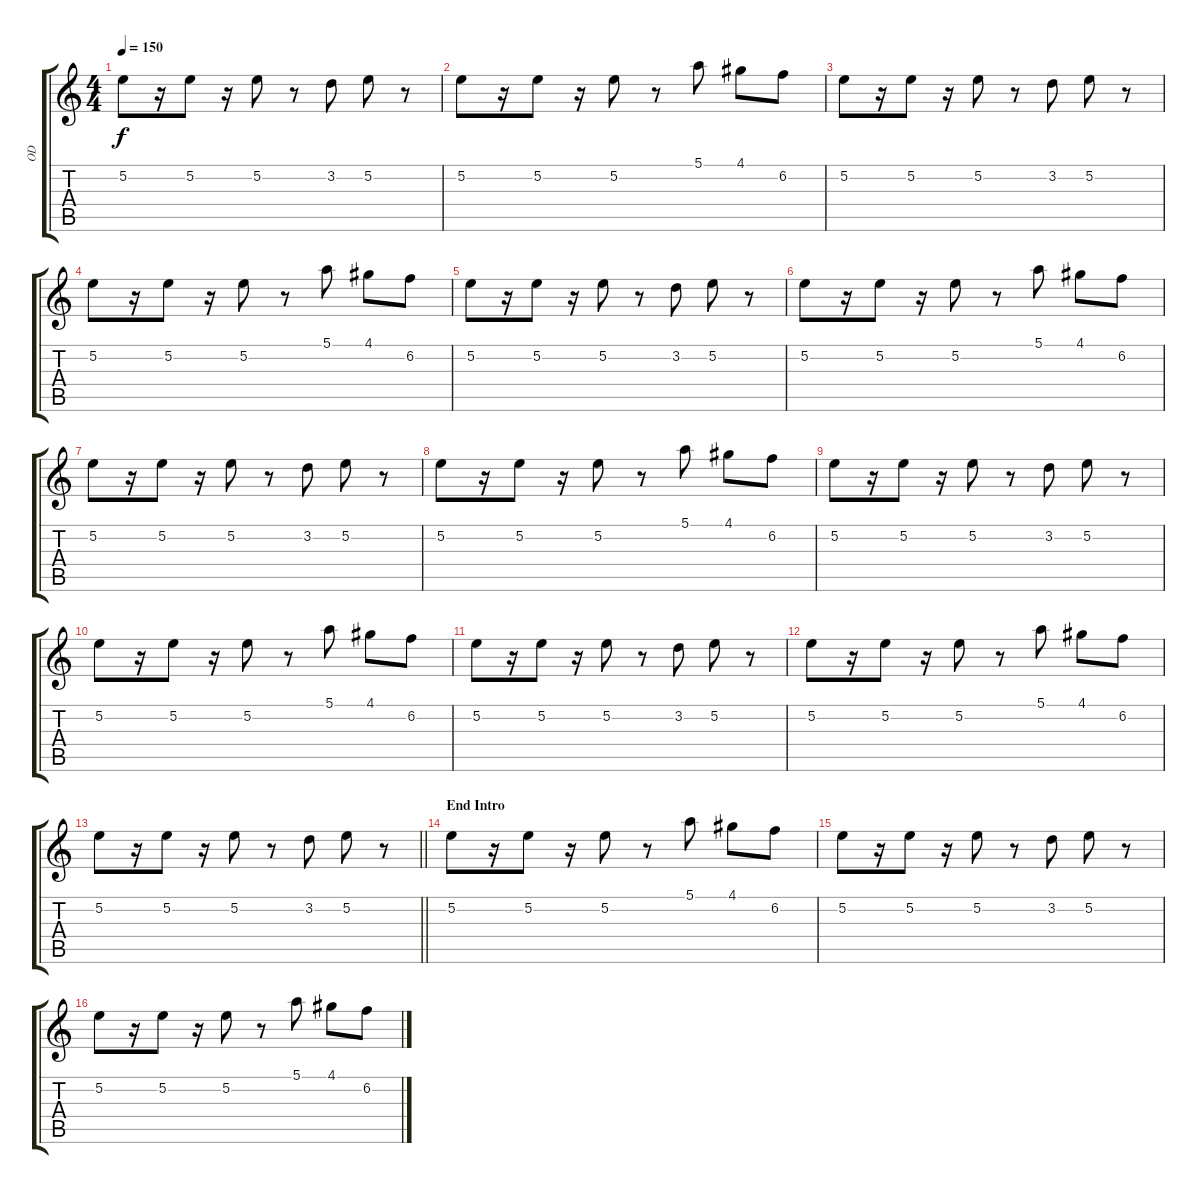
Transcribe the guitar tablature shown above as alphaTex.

\track ("OD" "OD") {instrument overdrivenguitar}
\staff {score tabs}
\tuning (E4 B3 G3 D3 A2 E2) {hide}
\ts (4 4)
\tempo 150
\clef g2
\ks c
5.2.8{dy f} r.16 5.2.8 r.16 5.2.8 r.8 3.2.8 5.2.8 r.8 |
5.2.8 r.16 5.2.8 r.16 5.2.8 r.8 5.1.8 4.1.8 6.2.8 |
5.2.8 r.16 5.2.8 r.16 5.2.8 r.8 3.2.8 5.2.8 r.8 |
5.2.8 r.16 5.2.8 r.16 5.2.8 r.8 5.1.8 4.1.8 6.2.8 |
5.2.8 r.16 5.2.8 r.16 5.2.8 r.8 3.2.8 5.2.8 r.8 |
5.2.8 r.16 5.2.8 r.16 5.2.8 r.8 5.1.8 4.1.8 6.2.8 |
5.2.8 r.16 5.2.8 r.16 5.2.8 r.8 3.2.8 5.2.8 r.8 |
5.2.8 r.16 5.2.8 r.16 5.2.8 r.8 5.1.8 4.1.8 6.2.8 |
5.2.8 r.16 5.2.8 r.16 5.2.8 r.8 3.2.8 5.2.8 r.8 |
5.2.8 r.16 5.2.8 r.16 5.2.8 r.8 5.1.8 4.1.8 6.2.8 |
5.2.8 r.16 5.2.8 r.16 5.2.8 r.8 3.2.8 5.2.8 r.8 |
5.2.8 r.16 5.2.8 r.16 5.2.8 r.8 5.1.8 4.1.8 6.2.8 |
\barLineRight lightlight
5.2.8 r.16 5.2.8 r.16 5.2.8 r.8 3.2.8 5.2.8 r.8 |
\section ("" "End Intro")
5.2.8 r.16 5.2.8 r.16 5.2.8 r.8 5.1.8 4.1.8 6.2.8 |
5.2.8 r.16 5.2.8 r.16 5.2.8 r.8 3.2.8 5.2.8 r.8 |
5.2.8 r.16 5.2.8 r.16 5.2.8 r.8 5.1.8 4.1.8 6.2.8
